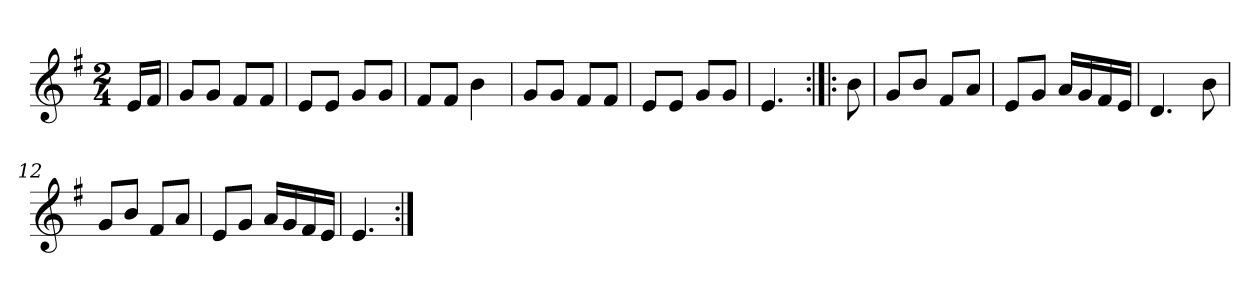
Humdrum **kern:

**kern
*part1
*staff1
*clefG2
*k[f#]
*G:
*M2/4
*MM90
=1
16e/LL
16f#/JJ
=2
8g/L
8g/J
8f#/L
8f#/J
=3
8e/L
8e/J
8g/L
8g/J
=4
8f#/L
8f#/J
4b\
=5
8g/L
8g/J
8f#/L
8f#/J
=6
8e/L
8e/J
8g/L
8g/J
=7
4.e/
=8:|!|:
8b\
=9
8g/L
8b/J
8f#/L
8a/J
=10
8e/L
8g/J
16a/LL
16g/
16f#/
16e/JJ
=11
4.d/
8b\
=12
8g/L
8b/J
8f#/L
8a/J
!!LO:LB:g=z
=13
8e/L
8g/J
16a/LL
16g/
16f#/
16e/JJ
=14
4.e/
=:|!
*-
